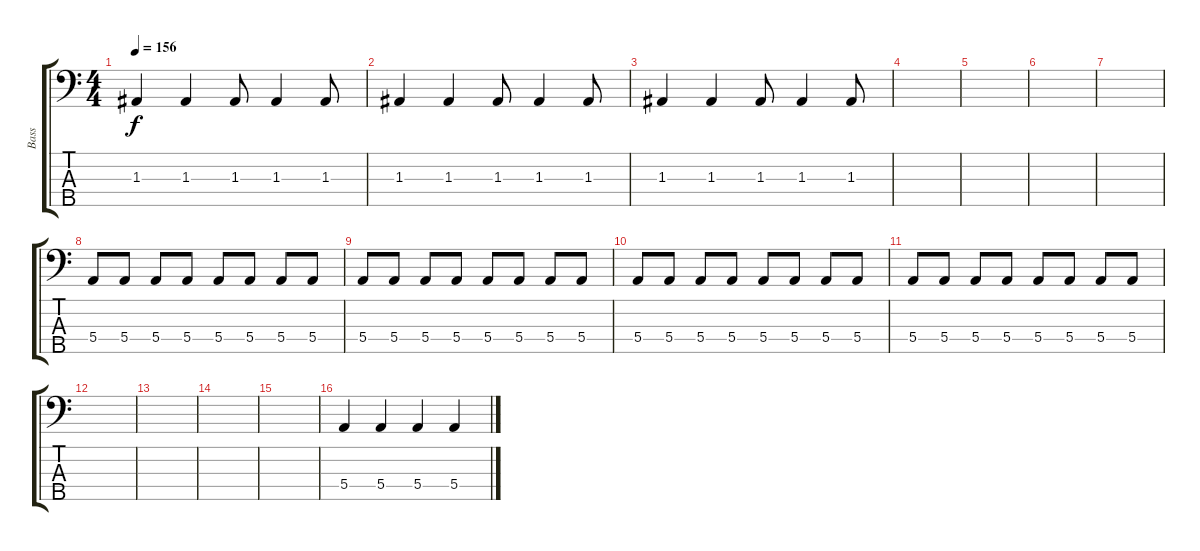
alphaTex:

\track ("Bass" "Bass") {instrument electricbassfinger}
\staff {score tabs}
\tuning (G2 D2 A1 E1 B0) {hide}
\ts (4 4)
\tempo 156
\clef f4
\ks c
1.3.4{dy f} 1.3.4 1.3.8 1.3.4 1.3.8 |
1.3.4 1.3.4 1.3.8 1.3.4 1.3.8 |
1.3.4 1.3.4 1.3.8 1.3.4 1.3.8 |
|
|
|
|
5.4.8 5.4.8 5.4.8 5.4.8 5.4.8 5.4.8 5.4.8 5.4.8 |
5.4.8 5.4.8 5.4.8 5.4.8 5.4.8 5.4.8 5.4.8 5.4.8 |
5.4.8 5.4.8 5.4.8 5.4.8 5.4.8 5.4.8 5.4.8 5.4.8 |
5.4.8 5.4.8 5.4.8 5.4.8 5.4.8 5.4.8 5.4.8 5.4.8 |
|
|
|
|
5.4.4 5.4.4 5.4.4 5.4.4
